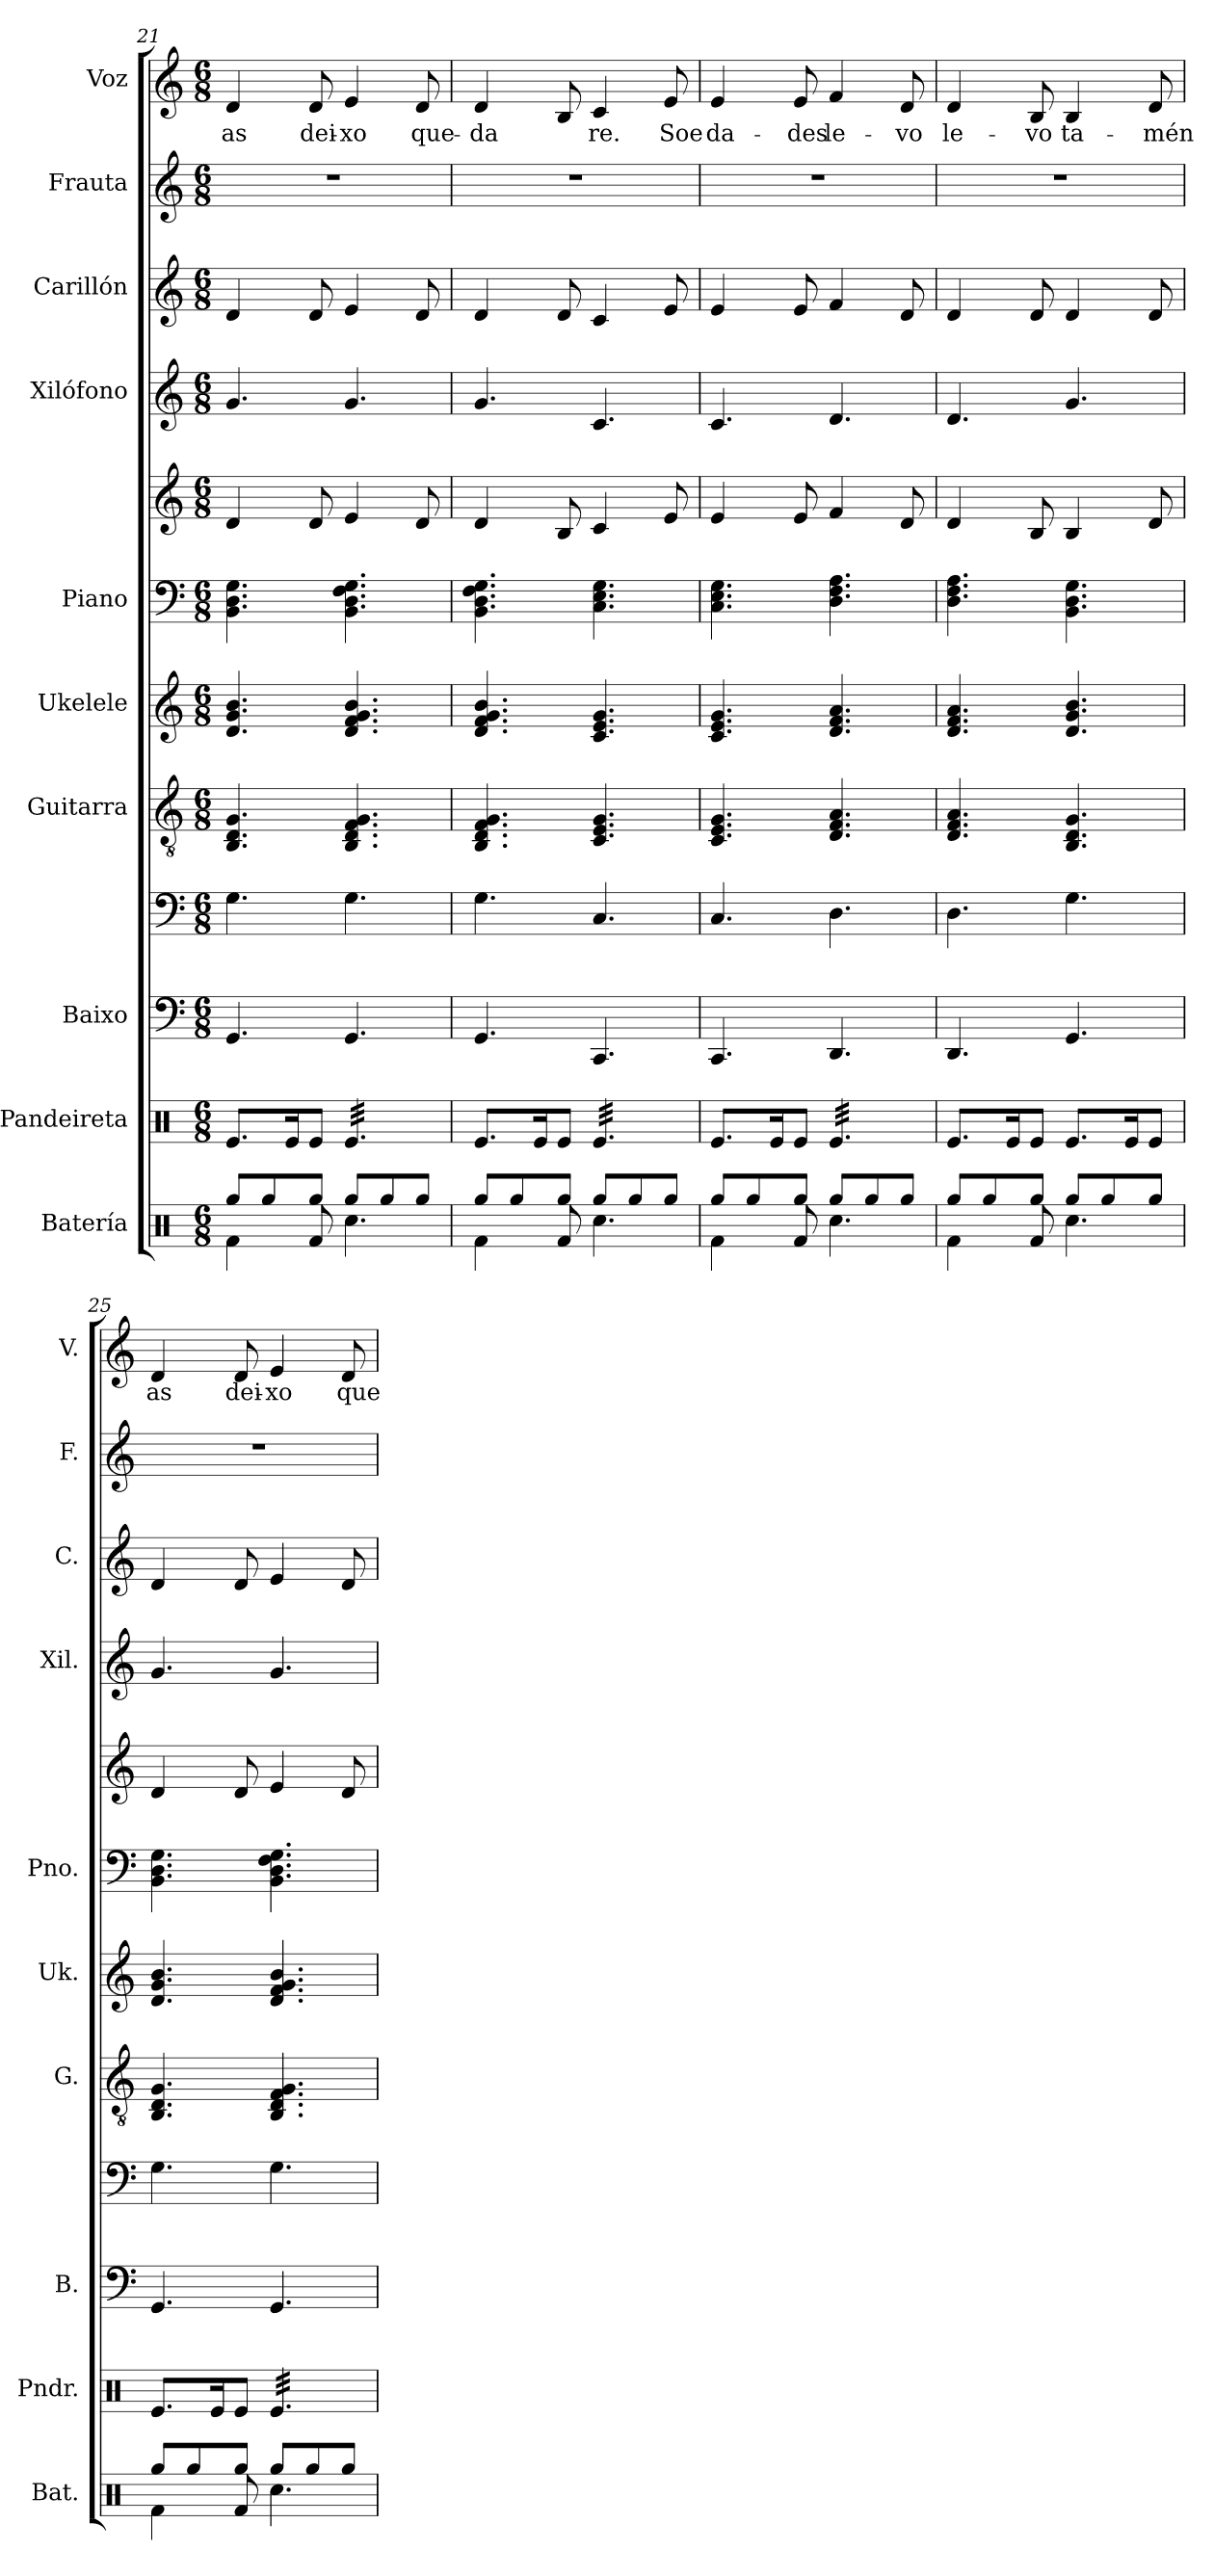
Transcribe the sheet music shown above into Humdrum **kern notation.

**kern	**kern	**kern	**kern	**kern	**kern	**kern	**kern	**kern	**kern	**kern	**kern	**text
*part10	*part9	*part8	*part8	*part7	*part6	*part5	*part5	*part4	*part3	*part2	*part1	*part1
*staff12	*staff11	*staff10	*staff9	*staff8	*staff7	*staff6	*staff5	*staff4	*staff3	*staff2	*staff1	*staff1
*I"Batería	*I"Pandeireta	*I"Baixo	*	*I"Guitarra	*I"Ukelele	*I"Piano	*	*I"Xilófono	*I"Carillón	*I"Frauta	*I"Voz	*
*I'Bat.	*I'Pndr.	*I'B.	*	*I'G.	*I'Uk.	*I'Pno.	*	*I'Xil.	*I'C.	*I'F.	*I'V.	*
*clefX	*clefX	*	*clefF4	*clefGv2	*clefG2	*clefF4	*clefG2	*clefG2	*clefG2	*clefG2	*clefG2	*
*	*	*ITrd7c12	*ITrd7c12	*	*	*	*	*ITrd-7c-12	*ITrd-14c-24	*	*	*
*k[]	*k[]	*k[]	*k[]	*k[]	*k[]	*k[]	*k[]	*k[]	*k[]	*k[]	*k[]	*
*M6/8	*M6/8	*M6/8	*M6/8	*M6/8	*M6/8	*M6/8	*M6/8	*M6/8	*M6/8	*M6/8	*M6/8	*
=21	=21	=21	=21	=21	=21	=21	=21	=21	=21	=21	=21	=21
*^	*	*	*	*	*	*	*	*	*	*	*	*
!	!	!	!	!	!	!	!	!	!	!	!	!	!LO:LY:b
8Rgg/L	4Rf\	8.Re/L	4.GGG	4.GG\	4.BB/ 4.D/ 4.G/	4.d/ 4.g/ 4.b/	4.BB\ 4.D\ 4.G\	4d/	4.gg/	4ddd/	2.r	4d/	as
8Rgg/	.	.	.	.	.	.	.	.	.	.	.	.	.
.	.	16Re/K	.	.	.	.	.	.	.	.	.	.	.
!	!	!	!	!	!	!	!	!	!	!	!	!	!LO:LY:b
8Rgg/J	8Rf/	8Re/J	.	.	.	.	.	8d/	.	8ddd/	.	8d/	dei-
!	!	!	!	!	!	!	!	!	!	!	!	!	!LO:LY:b
*	*	*tremolo	*	*	*	*	*	*	*	*	*	*	*
8Rgg/L	4.Rcc\	32Re/LLL	4.GGG	4.GG\	4.BB/ 4.D/ 4.F/ 4.G/	4.d/ 4.f/ 4.g/ 4.b/	4.BB\ 4.D\ 4.F\ 4.G\	4e/	4.gg/	4eee/	.	4e/	-xo
.	.	32Re/	.	.	.	.	.	.	.	.	.	.	.
.	.	32Re/	.	.	.	.	.	.	.	.	.	.	.
.	.	32Re/	.	.	.	.	.	.	.	.	.	.	.
8Rgg/	.	32Re/	.	.	.	.	.	.	.	.	.	.	.
.	.	32Re/	.	.	.	.	.	.	.	.	.	.	.
.	.	32Re/	.	.	.	.	.	.	.	.	.	.	.
.	.	32Re/	.	.	.	.	.	.	.	.	.	.	.
!	!	!	!	!	!	!	!	!	!	!	!	!	!LO:LY:b
8Rgg/J	.	32Re/	.	.	.	.	.	8d/	.	8ddd/	.	8d/	que-
.	.	32Re/	.	.	.	.	.	.	.	.	.	.	.
.	.	32Re/	.	.	.	.	.	.	.	.	.	.	.
.	.	32Re/JJJ	.	.	.	.	.	.	.	.	.	.	.
*	*	*Xtremolo	*	*	*	*	*	*	*	*	*	*	*
=22	=22	=22	=22	=22	=22	=22	=22	=22	=22	=22	=22	=22	=22
!	!	!	!	!	!	!	!	!	!	!	!	!	!LO:LY:b
8Rgg/L	4Rf\	8.Re/L	4.GGG	4.GG\	4.BB/ 4.D/ 4.F/ 4.G/	4.d/ 4.f/ 4.g/ 4.b/	4.BB\ 4.D\ 4.F\ 4.G\	4d/	4.gg/	4ddd/	2.r	4d/	-da
8Rgg/	.	.	.	.	.	.	.	.	.	.	.	.	.
.	.	16Re/K	.	.	.	.	.	.	.	.	.	.	.
8Rgg/J	8Rf/	8Re/J	.	.	.	.	.	8B/	.	8ddd/	.	8B/	.
!	!	!	!	!	!	!	!	!	!	!	!	!	!LO:LY:b
*	*	*tremolo	*	*	*	*	*	*	*	*	*	*	*
8Rgg/L	4.Rcc\	32Re/LLL	4.CCC	4.CC/	4.C/ 4.E/ 4.G/	4.c/ 4.e/ 4.g/	4.C\ 4.E\ 4.G\	4c/	4.cc/	4ccc/	.	4c/	re.
.	.	32Re/	.	.	.	.	.	.	.	.	.	.	.
.	.	32Re/	.	.	.	.	.	.	.	.	.	.	.
.	.	32Re/	.	.	.	.	.	.	.	.	.	.	.
8Rgg/	.	32Re/	.	.	.	.	.	.	.	.	.	.	.
.	.	32Re/	.	.	.	.	.	.	.	.	.	.	.
.	.	32Re/	.	.	.	.	.	.	.	.	.	.	.
.	.	32Re/	.	.	.	.	.	.	.	.	.	.	.
!	!	!	!	!	!	!	!	!	!	!	!	!	!LO:LY:b
8Rgg/J	.	32Re/	.	.	.	.	.	8e/	.	8eee/	.	8e/	Soe
.	.	32Re/	.	.	.	.	.	.	.	.	.	.	.
.	.	32Re/	.	.	.	.	.	.	.	.	.	.	.
.	.	32Re/JJJ	.	.	.	.	.	.	.	.	.	.	.
*	*	*Xtremolo	*	*	*	*	*	*	*	*	*	*	*
!!LO:PB:g=z
=23	=23	=23	=23	=23	=23	=23	=23	=23	=23	=23	=23	=23	=23
!	!	!	!	!	!	!	!	!	!	!	!	!	!LO:LY:b
8Rgg/L	4Rf\	8.Re/L	4.CCC	4.CC/	4.C/ 4.E/ 4.G/	4.c/ 4.e/ 4.g/	4.C\ 4.E\ 4.G\	4e/	4.cc/	4eee/	2.r	4e/	da-
8Rgg/	.	.	.	.	.	.	.	.	.	.	.	.	.
.	.	16Re/K	.	.	.	.	.	.	.	.	.	.	.
!	!	!	!	!	!	!	!	!	!	!	!	!	!LO:LY:b
8Rgg/J	8Rf/	8Re/J	.	.	.	.	.	8e/	.	8eee/	.	8e/	-des
!	!	!	!	!	!	!	!	!	!	!	!	!	!LO:LY:b
*	*	*tremolo	*	*	*	*	*	*	*	*	*	*	*
8Rgg/L	4.Rcc\	32Re/LLL	4.DDD	4.DD\	4.D/ 4.F/ 4.A/	4.d/ 4.f/ 4.a/	4.D\ 4.F\ 4.A\	4f/	4.dd/	4fff/	.	4f/	le-
.	.	32Re/	.	.	.	.	.	.	.	.	.	.	.
.	.	32Re/	.	.	.	.	.	.	.	.	.	.	.
.	.	32Re/	.	.	.	.	.	.	.	.	.	.	.
8Rgg/	.	32Re/	.	.	.	.	.	.	.	.	.	.	.
.	.	32Re/	.	.	.	.	.	.	.	.	.	.	.
.	.	32Re/	.	.	.	.	.	.	.	.	.	.	.
.	.	32Re/	.	.	.	.	.	.	.	.	.	.	.
!	!	!	!	!	!	!	!	!	!	!	!	!	!LO:LY:b
8Rgg/J	.	32Re/	.	.	.	.	.	8d/	.	8ddd/	.	8d/	-vo
.	.	32Re/	.	.	.	.	.	.	.	.	.	.	.
.	.	32Re/	.	.	.	.	.	.	.	.	.	.	.
.	.	32Re/JJJ	.	.	.	.	.	.	.	.	.	.	.
*	*	*Xtremolo	*	*	*	*	*	*	*	*	*	*	*
=24	=24	=24	=24	=24	=24	=24	=24	=24	=24	=24	=24	=24	=24
!	!	!	!	!	!	!	!	!	!	!	!	!	!LO:LY:b
8Rgg/L	4Rf\	8.Re/L	4.DDD	4.DD\	4.D/ 4.F/ 4.A/	4.d/ 4.f/ 4.a/	4.D\ 4.F\ 4.A\	4d/	4.dd/	4ddd/	2.r	4d/	le-
8Rgg/	.	.	.	.	.	.	.	.	.	.	.	.	.
.	.	16Re/K	.	.	.	.	.	.	.	.	.	.	.
!	!	!	!	!	!	!	!	!	!	!	!	!	!LO:LY:b
8Rgg/J	8Rf/	8Re/J	.	.	.	.	.	8B/	.	8ddd/	.	8B/	-vo
!	!	!	!	!	!	!	!	!	!	!	!	!	!LO:LY:b
8Rgg/L	4.Rcc\	8.Re/L	4.GGG	4.GG\	4.BB/ 4.D/ 4.G/	4.d/ 4.g/ 4.b/	4.BB\ 4.D\ 4.G\	4B/	4.gg/	4ddd/	.	4B/	ta-
8Rgg/	.	.	.	.	.	.	.	.	.	.	.	.	.
.	.	16Re/K	.	.	.	.	.	.	.	.	.	.	.
!	!	!	!	!	!	!	!	!	!	!	!	!	!LO:LY:b
8Rgg/J	.	8Re/J	.	.	.	.	.	8d/	.	8ddd/	.	8d/	-mén
=25	=25	=25	=25	=25	=25	=25	=25	=25	=25	=25	=25	=25	=25
!	!	!	!	!	!	!	!	!	!	!	!	!	!LO:LY:b
8Rgg/L	4Rf\	8.Re/L	4.GGG	4.GG\	4.BB/ 4.D/ 4.G/	4.d/ 4.g/ 4.b/	4.BB\ 4.D\ 4.G\	4d/	4.gg/	4ddd/	2.r	4d/	as
8Rgg/	.	.	.	.	.	.	.	.	.	.	.	.	.
.	.	16Re/K	.	.	.	.	.	.	.	.	.	.	.
!	!	!	!	!	!	!	!	!	!	!	!	!	!LO:LY:b
8Rgg/J	8Rf/	8Re/J	.	.	.	.	.	8d/	.	8ddd/	.	8d/	dei-
!	!	!	!	!	!	!	!	!	!	!	!	!	!LO:LY:b
*	*	*tremolo	*	*	*	*	*	*	*	*	*	*	*
8Rgg/L	4.Rcc\	32Re/LLL	4.GGG	4.GG\	4.BB/ 4.D/ 4.F/ 4.G/	4.d/ 4.f/ 4.g/ 4.b/	4.BB\ 4.D\ 4.F\ 4.G\	4e/	4.gg/	4eee/	.	4e/	-xo
.	.	32Re/	.	.	.	.	.	.	.	.	.	.	.
.	.	32Re/	.	.	.	.	.	.	.	.	.	.	.
.	.	32Re/	.	.	.	.	.	.	.	.	.	.	.
8Rgg/	.	32Re/	.	.	.	.	.	.	.	.	.	.	.
.	.	32Re/	.	.	.	.	.	.	.	.	.	.	.
.	.	32Re/	.	.	.	.	.	.	.	.	.	.	.
.	.	32Re/	.	.	.	.	.	.	.	.	.	.	.
!	!	!	!	!	!	!	!	!	!	!	!	!	!LO:LY:b
8Rgg/J	.	32Re/	.	.	.	.	.	8d/	.	8ddd/	.	8d/	que-
.	.	32Re/	.	.	.	.	.	.	.	.	.	.	.
.	.	32Re/	.	.	.	.	.	.	.	.	.	.	.
.	.	32Re/JJJ	.	.	.	.	.	.	.	.	.	.	.
*	*	*Xtremolo	*	*	*	*	*	*	*	*	*	*	*
*v	*v	*	*	*	*	*	*	*	*	*	*	*	*
=	=	=	=	=	=	=	=	=	=	=	=	=
*-	*-	*-	*-	*-	*-	*-	*-	*-	*-	*-	*-	*-
